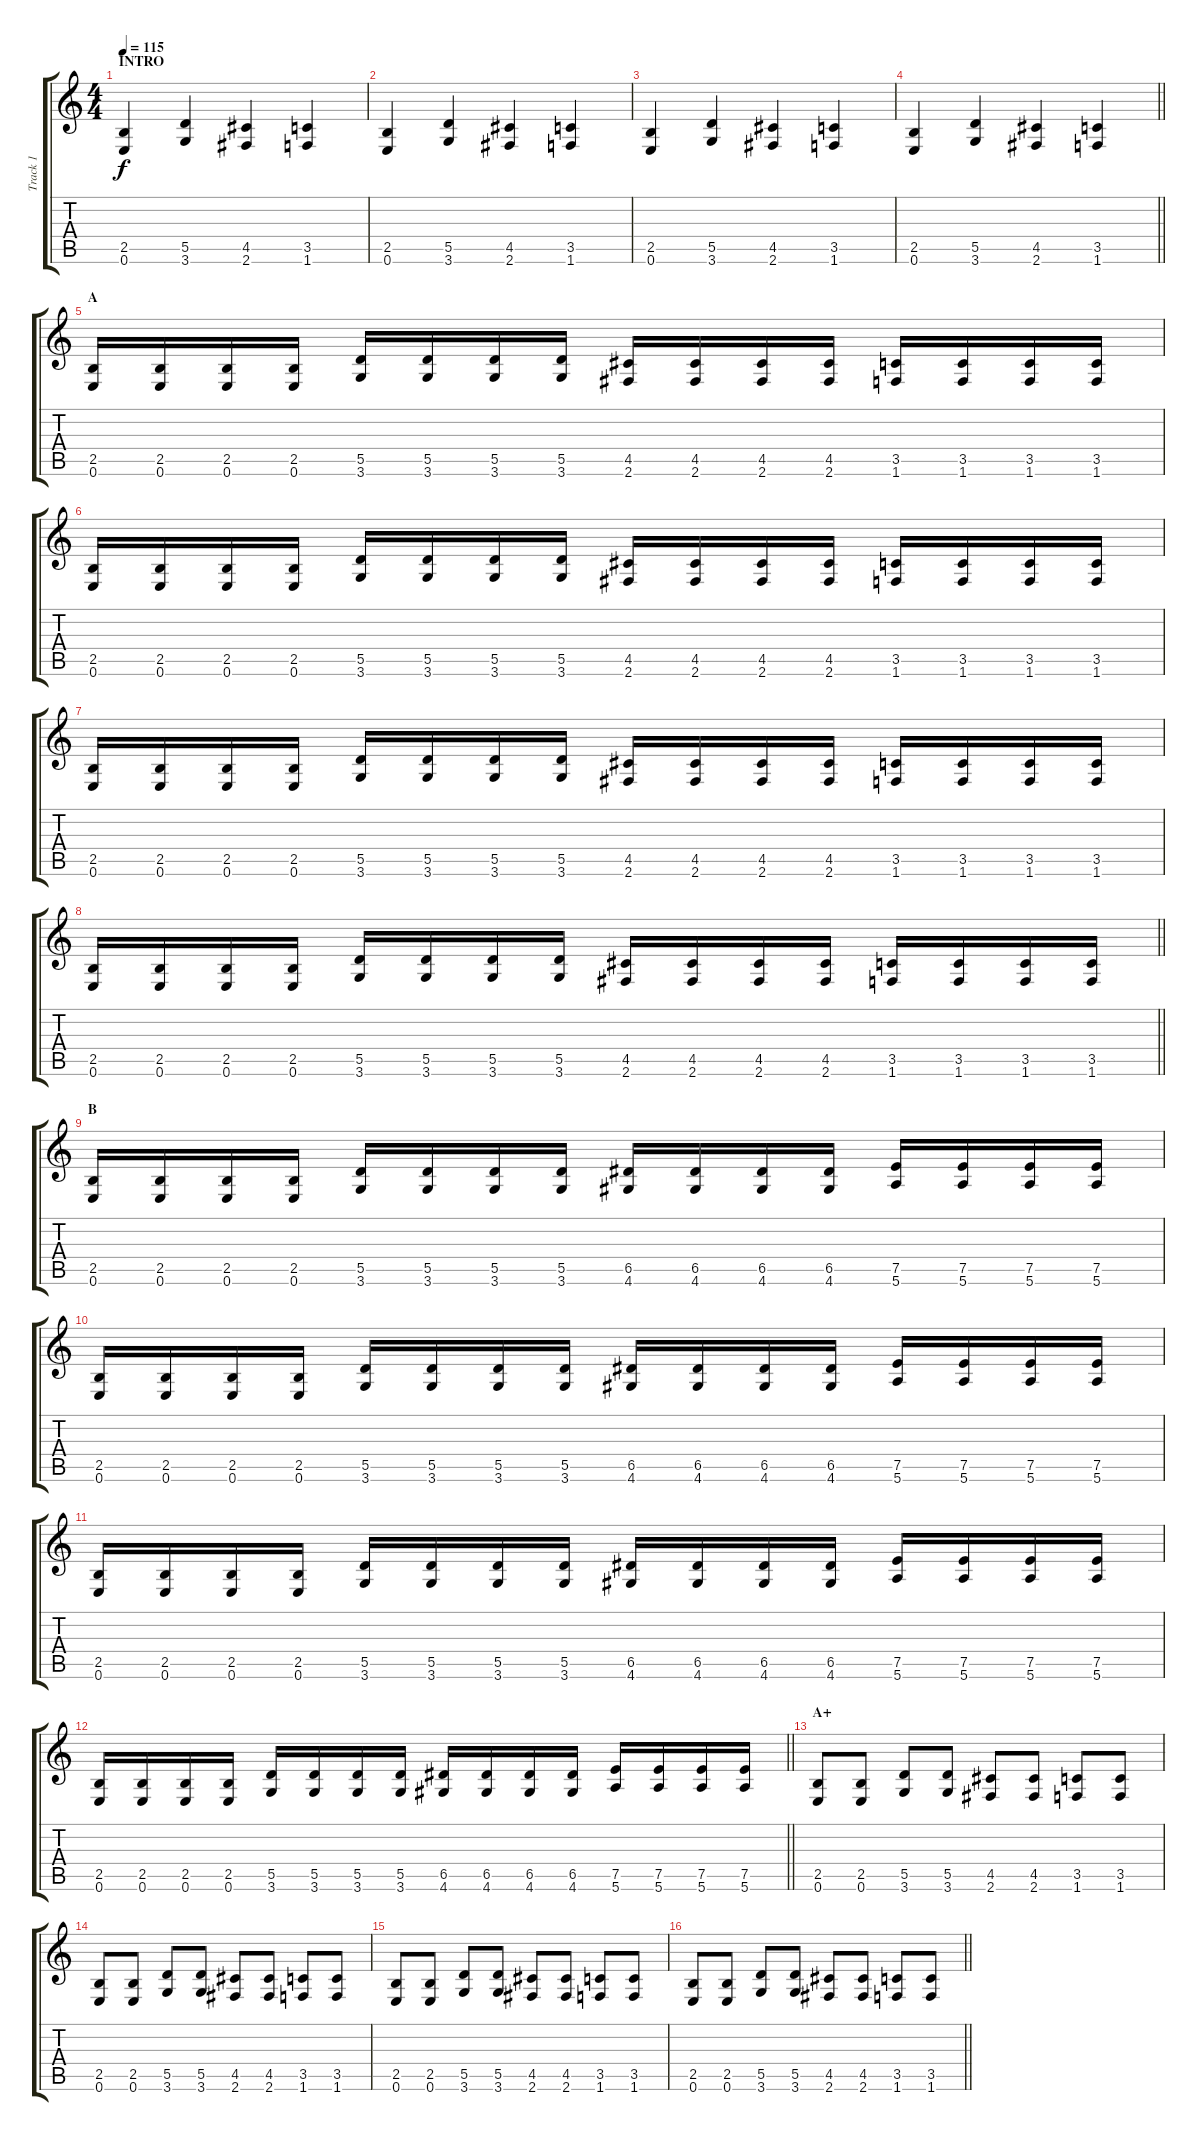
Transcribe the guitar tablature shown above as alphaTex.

\track ("Track 1" "Track 1") {instrument distortionguitar}
\staff {score tabs}
\tuning (E4 B3 G3 D3 A2 E2) {hide}
\ts (4 4)
\section ("" "INTRO")
\tempo 115
\clef g2
\ks c
(2.5 0.6).4{dy f instrument distortionguitar} (5.5 3.6).4 (4.5 2.6).4 (3.5 1.6).4 |
(2.5 0.6).4 (5.5 3.6).4 (4.5 2.6).4 (3.5 1.6).4 |
(2.5 0.6).4 (5.5 3.6).4 (4.5 2.6).4 (3.5 1.6).4 |
\barLineRight lightlight
(2.5 0.6).4 (5.5 3.6).4 (4.5 2.6).4 (3.5 1.6).4 |
\section ("" "A")
(2.5 0.6).16 (2.5 0.6).16 (2.5 0.6).16 (2.5 0.6).16 (5.5 3.6).16 (5.5 3.6).16 (5.5 3.6).16 (5.5 3.6).16 (4.5 2.6).16 (4.5 2.6).16 (4.5 2.6).16 (4.5 2.6).16 (3.5 1.6).16 (3.5 1.6).16 (3.5 1.6).16 (3.5 1.6).16 |
(2.5 0.6).16 (2.5 0.6).16 (2.5 0.6).16 (2.5 0.6).16 (5.5 3.6).16 (5.5 3.6).16 (5.5 3.6).16 (5.5 3.6).16 (4.5 2.6).16 (4.5 2.6).16 (4.5 2.6).16 (4.5 2.6).16 (3.5 1.6).16 (3.5 1.6).16 (3.5 1.6).16 (3.5 1.6).16 |
(2.5 0.6).16 (2.5 0.6).16 (2.5 0.6).16 (2.5 0.6).16 (5.5 3.6).16 (5.5 3.6).16 (5.5 3.6).16 (5.5 3.6).16 (4.5 2.6).16 (4.5 2.6).16 (4.5 2.6).16 (4.5 2.6).16 (3.5 1.6).16 (3.5 1.6).16 (3.5 1.6).16 (3.5 1.6).16 |
\barLineRight lightlight
(2.5 0.6).16 (2.5 0.6).16 (2.5 0.6).16 (2.5 0.6).16 (5.5 3.6).16 (5.5 3.6).16 (5.5 3.6).16 (5.5 3.6).16 (4.5 2.6).16 (4.5 2.6).16 (4.5 2.6).16 (4.5 2.6).16 (3.5 1.6).16 (3.5 1.6).16 (3.5 1.6).16 (3.5 1.6).16 |
\section ("" "B")
(2.5 0.6).16 (2.5 0.6).16 (2.5 0.6).16 (2.5 0.6).16 (5.5 3.6).16 (5.5 3.6).16 (5.5 3.6).16 (5.5 3.6).16 (6.5 4.6).16 (6.5 4.6).16 (6.5 4.6).16 (6.5 4.6).16 (7.5 5.6).16 (7.5 5.6).16 (7.5 5.6).16 (7.5 5.6).16 |
(2.5 0.6).16 (2.5 0.6).16 (2.5 0.6).16 (2.5 0.6).16 (5.5 3.6).16 (5.5 3.6).16 (5.5 3.6).16 (5.5 3.6).16 (6.5 4.6).16 (6.5 4.6).16 (6.5 4.6).16 (6.5 4.6).16 (7.5 5.6).16 (7.5 5.6).16 (7.5 5.6).16 (7.5 5.6).16 |
(2.5 0.6).16 (2.5 0.6).16 (2.5 0.6).16 (2.5 0.6).16 (5.5 3.6).16 (5.5 3.6).16 (5.5 3.6).16 (5.5 3.6).16 (6.5 4.6).16 (6.5 4.6).16 (6.5 4.6).16 (6.5 4.6).16 (7.5 5.6).16 (7.5 5.6).16 (7.5 5.6).16 (7.5 5.6).16 |
\barLineRight lightlight
(2.5 0.6).16 (2.5 0.6).16 (2.5 0.6).16 (2.5 0.6).16 (5.5 3.6).16 (5.5 3.6).16 (5.5 3.6).16 (5.5 3.6).16 (6.5 4.6).16 (6.5 4.6).16 (6.5 4.6).16 (6.5 4.6).16 (7.5 5.6).16 (7.5 5.6).16 (7.5 5.6).16 (7.5 5.6).16 |
\section ("" "A+")
(2.5 0.6).8 (2.5 0.6).8 (5.5 3.6).8 (5.5 3.6).8 (4.5 2.6).8 (4.5 2.6).8 (3.5 1.6).8 (3.5 1.6).8 |
(2.5 0.6).8 (2.5 0.6).8 (5.5 3.6).8 (5.5 3.6).8 (4.5 2.6).8 (4.5 2.6).8 (3.5 1.6).8 (3.5 1.6).8 |
(2.5 0.6).8 (2.5 0.6).8 (5.5 3.6).8 (5.5 3.6).8 (4.5 2.6).8 (4.5 2.6).8 (3.5 1.6).8 (3.5 1.6).8 |
\barLineRight lightlight
(2.5 0.6).8 (2.5 0.6).8 (5.5 3.6).8 (5.5 3.6).8 (4.5 2.6).8 (4.5 2.6).8 (3.5 1.6).8 (3.5 1.6).8
